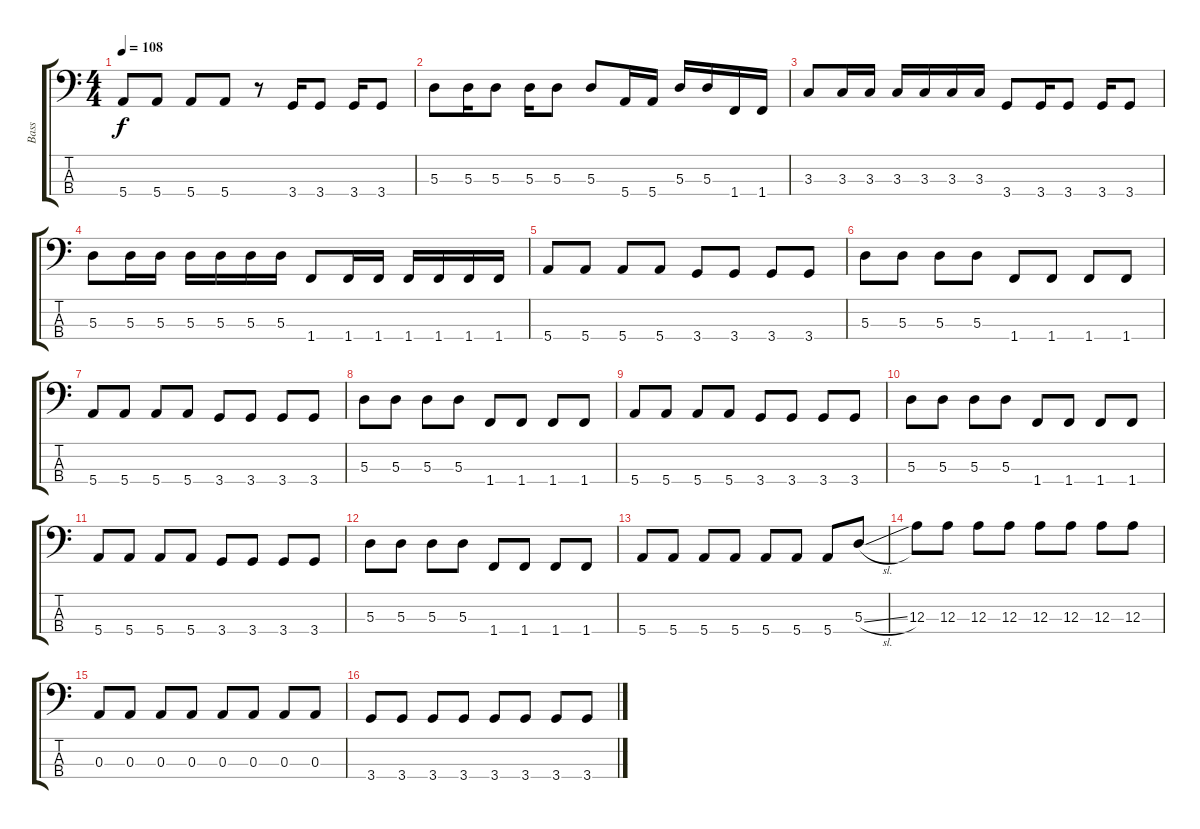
\track ("Bass" "Bass") {instrument electricbassfinger}
\staff {score tabs}
\tuning (G2 D2 A1 E1) {hide}
\ts (4 4)
\tempo 108
\clef f4
\ks c
5.4.8{dy f} 5.4.8 5.4.8 5.4.8 r.8 3.4.16 3.4.8 3.4.16 3.4.8 |
5.3.8 5.3.16 5.3.8 5.3.16 5.3.8 5.3.8 5.4.16 5.4.16 5.3.16 5.3.16 1.4.16 1.4.16 |
3.3.8 3.3.16 3.3.16 3.3.16 3.3.16 3.3.16 3.3.16 3.4.8 3.4.16 3.4.8 3.4.16 3.4.8 |
5.3.8 5.3.16 5.3.16 5.3.16 5.3.16 5.3.16 5.3.16 1.4.8 1.4.16 1.4.16 1.4.16 1.4.16 1.4.16 1.4.16 |
5.4.8 5.4.8 5.4.8 5.4.8 3.4.8 3.4.8 3.4.8 3.4.8 |
5.3.8 5.3.8 5.3.8 5.3.8 1.4.8 1.4.8 1.4.8 1.4.8 |
5.4.8 5.4.8 5.4.8 5.4.8 3.4.8 3.4.8 3.4.8 3.4.8 |
5.3.8 5.3.8 5.3.8 5.3.8 1.4.8 1.4.8 1.4.8 1.4.8 |
5.4.8 5.4.8 5.4.8 5.4.8 3.4.8 3.4.8 3.4.8 3.4.8 |
5.3.8 5.3.8 5.3.8 5.3.8 1.4.8 1.4.8 1.4.8 1.4.8 |
5.4.8 5.4.8 5.4.8 5.4.8 3.4.8 3.4.8 3.4.8 3.4.8 |
5.3.8 5.3.8 5.3.8 5.3.8 1.4.8 1.4.8 1.4.8 1.4.8 |
5.4.8 5.4.8 5.4.8 5.4.8 5.4.8 5.4.8 5.4.8 5.3{sl}.8 |
12.3.8 12.3.8 12.3.8 12.3.8 12.3.8 12.3.8 12.3.8 12.3.8 |
0.3.8 0.3.8 0.3.8 0.3.8 0.3.8 0.3.8 0.3.8 0.3.8 |
3.4.8 3.4.8 3.4.8 3.4.8 3.4.8 3.4.8 3.4.8 3.4.8
